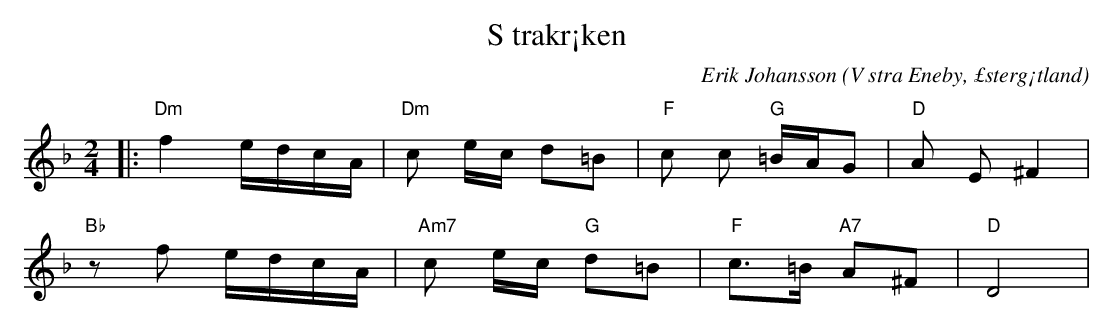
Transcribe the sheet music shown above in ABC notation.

X:1
T:S trakr¡ken
C:Erik Johansson
O:V stra Eneby, £sterg¡tland
Q:80
M:2/4
L:1/8
K:Dm
|:"Dm"f2 e/d/c/A/ |"Dm"c e/c/ d=B| "F" c c "G" =B/A/G | "D" A E ^F2 |
"Bb" zf e/d/c/A/ |"Am7"c e/c/ "G"d=B| "F" c>=B  "A7" A^F | "D" D4 |
